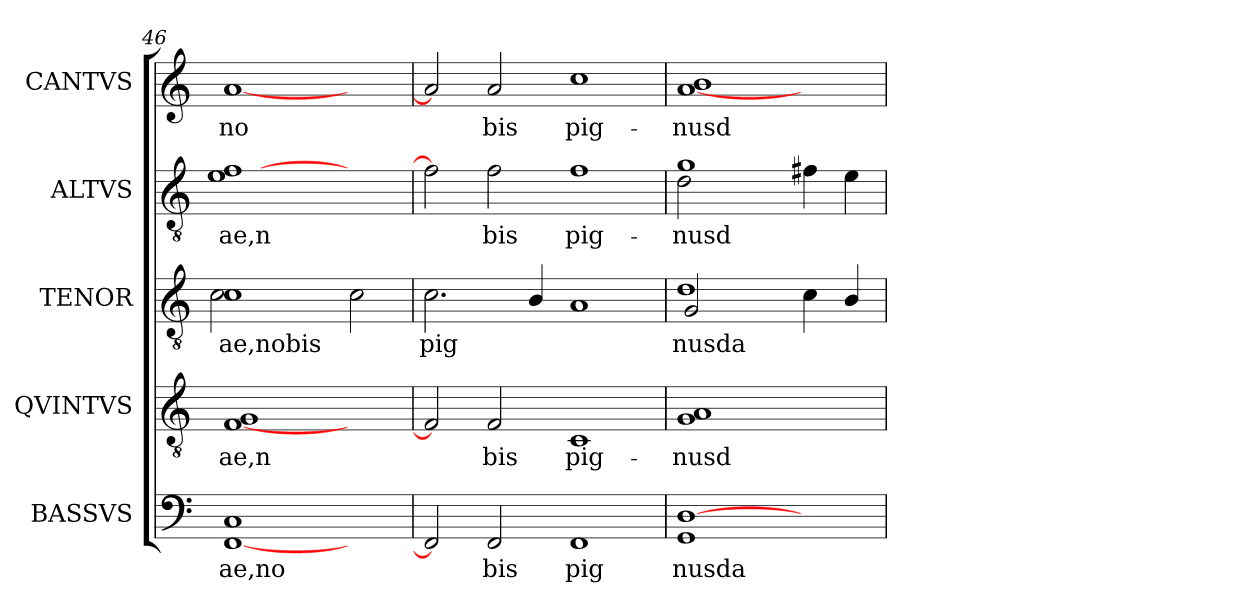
**kern	**text	**kern	**text	**kern	**text	**kern	**text	**kern	**text
*part5	*part5	*part4	*part4	*part3	*part3	*part2	*part2	*part1	*part1
*staff5	*staff5	*staff4	*staff4	*staff3	*staff3	*staff2	*staff2	*staff1	*staff1
*I"BASSVS	*	*I"QVINTVS	*	*I"TENOR	*	*I"ALTVS	*	*I"CANTVS	*
*clefF4	*	*clefGv2	*	*clefGv2	*	*clefGv2	*	*clefG2	*
*k[]	*	*k[]	*	*k[]	*	*k[]	*	*k[]	*
*C:	*	*C:	*	*C:	*	*C:	*	*C:	*
=46	=46	=46	=46	=46	=46	=46	=46	=46	=46
!	!LO:LY:b:cj	!	!LO:LY:b:cj	!	!LO:LY:b:cj	!	!LO:LY:b:cj	!	!LO:LY:b:cj
*	*	*	*	*^	*	*	*	*	*
1C [<1FF	ae,no	1G [<1F	-ae,n	1c	2c\	ae,nobis	1e [>1f	-ae,n	[<1a	-no-
.	.	.	.	.	1ryy	.	.	.	.	.
!	!	!	!	!	!	!LO:LY:b:cj	!	!	!	!
2ryy	.	2ryy	.	2c\	.	.	2ryy	.	2ryy	.
*	*	*	*	*v	*v	*	*	*	*	*
=47	=47	=47	=47	=47	=47	=47	=47	=47	=47
!	!LO:LY:b:cj	!	!LO:LY:b:cj	!	!LO:LY:b:cj	!	!LO:LY:b:cj	!	!LO:LY:b:cj
2FF/]	.	2F/]	-	2.c\	pig	2f\]	-	2a/]	--
!	!LO:LY:b:cj	!	!LO:LY:b:cj	!	!	!	!LO:LY:b:cj	!	!LO:LY:b:cj
2FF/	bis	2F/	-bis	.	.	2f\	-bis	2a/	-bis
!	!	!	!	!	!LO:LY:b:cj	!	!	!	!
.	.	.	.	4B/	.	.	.	.	.
!	!LO:LY:b:cj	!	!LO:LY:b:cj	!	!LO:LY:b:cj	!	!LO:LY:b:cj	!	!LO:LY:b:cj
1FF	pig	1C	pig-	1A	.	1f	pig-	1cc	pig-
=48	=48	=48	=48	=48	=48	=48	=48	=48	=48
!	!LO:LY:b:cj	!	!LO:LY:b:cj	!	!LO:LY:b:cj	!	!LO:LY:b:cj	!	!LO:LY:b:cj
*	*	*	*	*^	*	*^	*	*	*
1GG [>1D	nusda	1G 1A	-nusd	1d	2G/	nusda	1g	2d\	-nusd	1b [<1a	-nusd
.	.	.	.	.	1ryy	.	.	1ryy	.	.	.
!	!	!	!	!	!	!LO:LY:b:cj	!	!	!LO:LY:b:cj	!	!
2ryy	.	2ryy	.	4c\	.	.	4f#X\	.	.	2ryy	.
!	!	!	!	!	!	!LO:LY:b:cj	!	!	!LO:LY:b:cj	!	!
.	.	.	.	4B/	.	.	4e\	.	.	.	.
*	*	*	*	*v	*v	*	*	*	*	*	*
*	*	*	*	*	*	*v	*v	*	*	*
=	=	=	=	=	=	=	=	=	=
*-	*-	*-	*-	*-	*-	*-	*-	*-	*-
